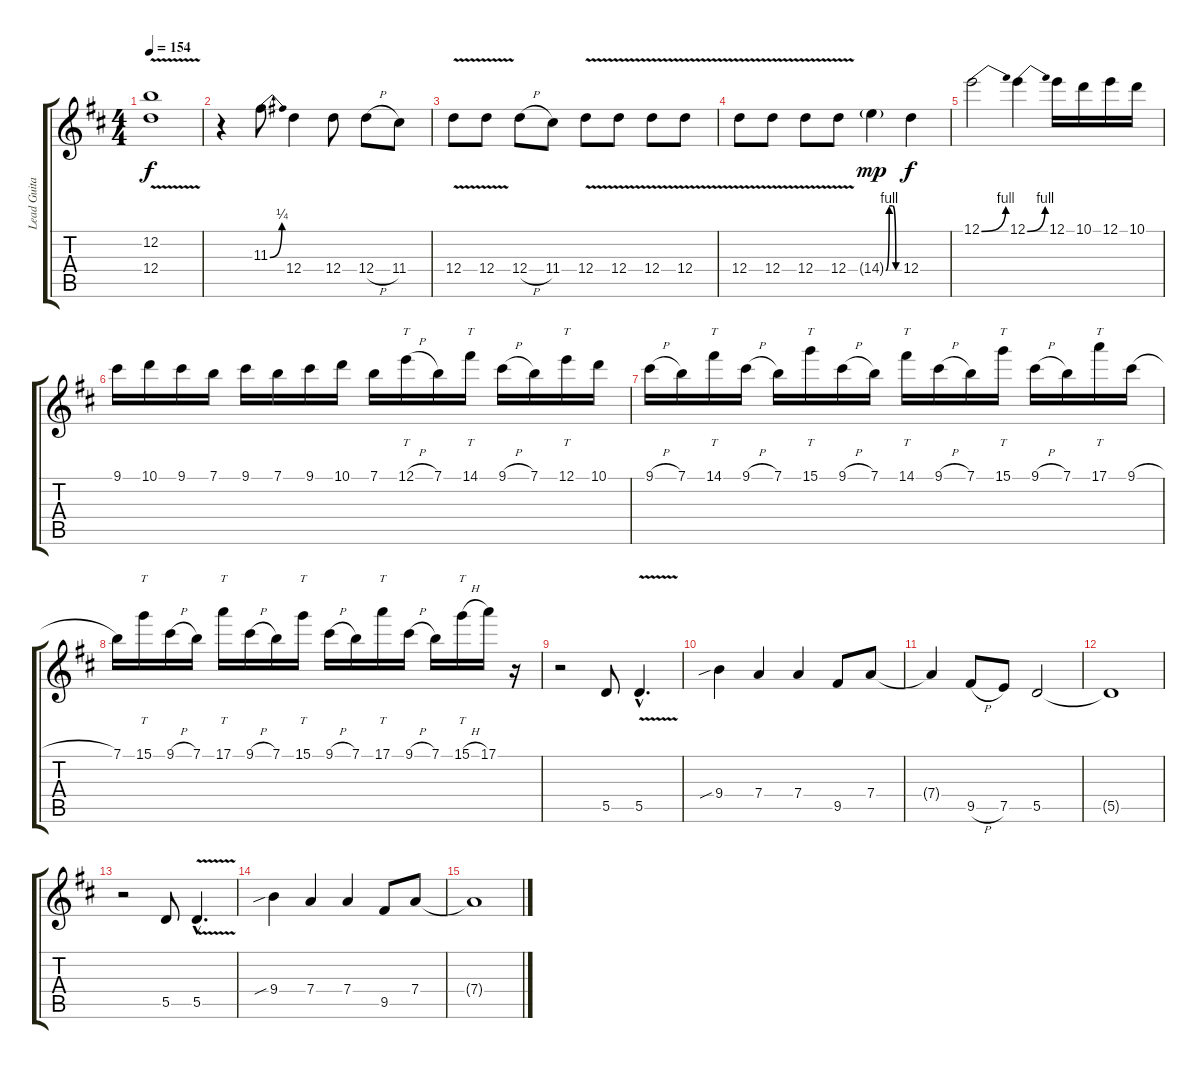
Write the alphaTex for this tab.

\track ("Lead Guitar 3" "Lead Guita") {instrument overdrivenguitar}
\staff {score tabs}
\tuning (E4 B3 G3 D3 A2 E2) {hide}
\ts (4 4)
\tempo 154
\clef g2
\ks d
(12.2 12.4{v}).1{dy f} |
r.4 11.3{be (bend 0 0 60 1)}.8 12.4.4 12.4.8 12.4{h}.8 11.4.8 |
12.4{v}.8 12.4{v}.8 12.4{h}.8 11.4.8 12.4{v}.8 12.4{v}.8 12.4{v}.8 12.4{v}.8 |
12.4{v}.8 12.4{v}.8 12.4{v}.8 12.4{v}.8 14.4{be (custom 0 0 15 4 30 4 45 0 60 0) g}.4{dy mp} 12.4.4{dy f} |
12.1{be (bend 0 0 60 4)}.2 12.1{be (bend 0 0 60 4)}.4 12.1.16 10.1.16 12.1.16 10.1.16 |
9.1.16 10.1.16 9.1.16 7.1.16 9.1.16 7.1.16 9.1.16 10.1.16 7.1.16 12.1{h}.16{tt} 7.1.16 14.1.16{tt} 9.1{h}.16 7.1.16 12.1.16{tt} 10.1.16 |
9.1{h}.16 7.1.16 14.1.16{tt} 9.1{h}.16 7.1.16 15.1.16{tt} 9.1{h}.16 7.1.16 14.1.16{tt} 9.1{h}.16 7.1.16 15.1.16{tt} 9.1{h}.16 7.1.16 17.1.16{tt} 9.1{h}.16 |
7.1.16 15.1.16{tt} 9.1{h}.16 7.1.16 17.1.16{tt} 9.1{h}.16 7.1.16 15.1.16{tt} 9.1{h}.16 7.1.16 17.1.16{tt} 9.1{h}.16 7.1.16 15.1{h}.16{tt} 17.1.16 r.16 |
r.2 5.5.8 5.5{v hac}.4{d} |
9.4{sib}.4 7.4.4 7.4.4 9.5.8 7.4.8 |
7.4{t}.4 9.5{h}.8 7.5.8 5.5.2 |
5.5{t}.1 |
r.2 5.5.8 5.5{v hac}.4{d} |
9.4{sib}.4 7.4.4 7.4.4 9.5.8 7.4.8 |
7.4{t}.1
